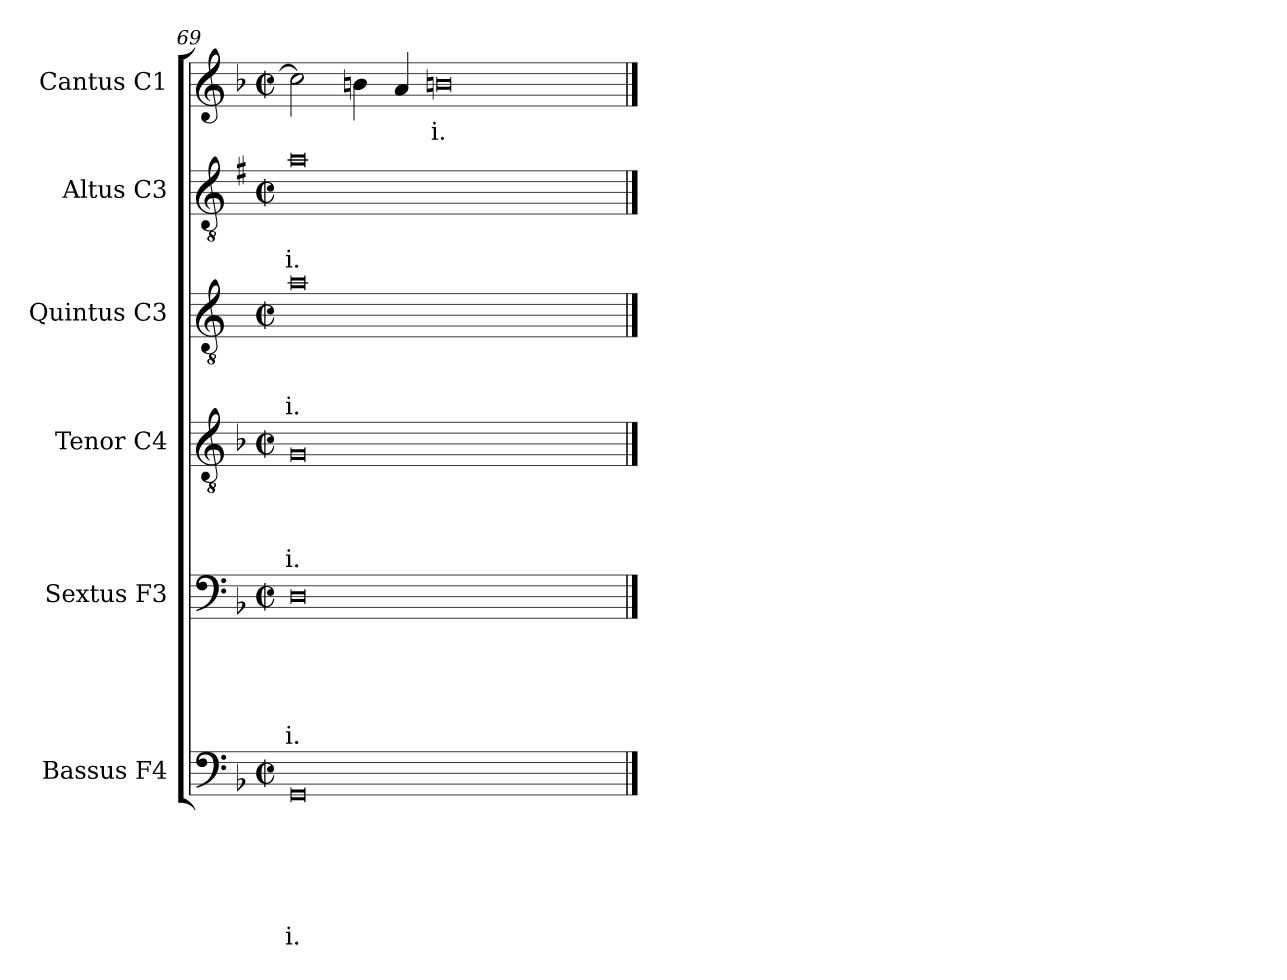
**kern	**text	**text	**text	**text	**text	**text	**kern	**text	**text	**text	**text	**text	**kern	**text	**text	**text	**text	**kern	**text	**text	**text	**kern	**text	**text	**kern	**text
*part6	*part6	*part6	*part6	*part6	*part6	*part6	*part5	*part5	*part5	*part5	*part5	*part5	*part4	*part4	*part4	*part4	*part4	*part3	*part3	*part3	*part3	*part2	*part2	*part2	*part1	*part1
*staff6	*staff6	*staff6	*staff6	*staff6	*staff6	*staff6	*staff5	*staff5	*staff5	*staff5	*staff5	*staff5	*staff4	*staff4	*staff4	*staff4	*staff4	*staff3	*staff3	*staff3	*staff3	*staff2	*staff2	*staff2	*staff1	*staff1
*I"Bassus F4	*	*	*	*	*	*	*I"Sextus F3	*	*	*	*	*	*I"Tenor C4	*	*	*	*	*I"Quintus C3	*	*	*	*I"Altus C3	*	*	*I"Cantus C1	*
*I'B	*	*	*	*	*	*	*	*	*	*	*	*	*I'T	*	*	*	*	*	*	*	*	*I'A	*	*	*I'C	*
*clefF4	*	*	*	*	*	*	*clefF4	*	*	*	*	*	*clefGv2	*	*	*	*	*clefGv2	*	*	*	*clefGv2	*	*	*clefG2	*
*	*	*	*	*	*	*	*	*	*	*	*	*	*	*	*	*	*	*ITrd4c7	*	*	*	*ITrd1c2	*	*	*	*
*k[b-]	*	*	*	*	*	*	*k[b-]	*	*	*	*	*	*k[b-]	*	*	*	*	*k[b-]	*	*	*	*k[b-]	*	*	*k[b-]	*
*F:	*	*	*	*	*	*	*F:	*	*	*	*	*	*F:	*	*	*	*	*F:	*	*	*	*F:	*	*	*F:	*
*M2/2	*	*	*	*	*	*	*M2/2	*	*	*	*	*	*M2/2	*	*	*	*	*M2/2	*	*	*	*M2/2	*	*	*M2/2	*
*met(c|)	*	*	*	*	*	*	*met(c|)	*	*	*	*	*	*met(c|)	*	*	*	*	*met(c|)	*	*	*	*met(c|)	*	*	*met(c|)	*
=69	=69	=69	=69	=69	=69	=69	=69	=69	=69	=69	=69	=69	=69	=69	=69	=69	=69	=69	=69	=69	=69	=69	=69	=69	=69	=69
!	!	!	!	!	!	!LO:LY:b	!	!	!	!	!	!LO:LY:b	!	!	!	!	!LO:LY:b	!	!	!	!LO:LY:b	!	!	!LO:LY:b	!	!
0GG	.	.	.	.	.	-i.	0D	.	.	.	.	-i.	0G	.	.	.	-i.	0d	.	.	-i.	0g	.	-i.	2cc\]	.
.	.	.	.	.	.	.	.	.	.	.	.	.	.	.	.	.	.	.	.	.	.	.	.	.	4b\	.
.	.	.	.	.	.	.	.	.	.	.	.	.	.	.	.	.	.	.	.	.	.	.	.	.	4a/	.
!	!	!	!	!	!	!	!	!	!	!	!	!	!	!	!	!	!	!	!	!	!	!	!	!	!	!LO:LY:b
.	.	.	.	.	.	.	.	.	.	.	.	.	.	.	.	.	.	.	.	.	.	.	.	.	0bn	-i.
1ryy	.	.	.	.	.	.	1ryy	.	.	.	.	.	1ryy	.	.	.	.	1ryy	.	.	.	1ryy	.	.	.	.
==	==	==	==	==	==	==	==	==	==	==	==	==	==	==	==	==	==	==	==	==	==	==	==	==	==	==
*-	*-	*-	*-	*-	*-	*-	*-	*-	*-	*-	*-	*-	*-	*-	*-	*-	*-	*-	*-	*-	*-	*-	*-	*-	*-	*-
